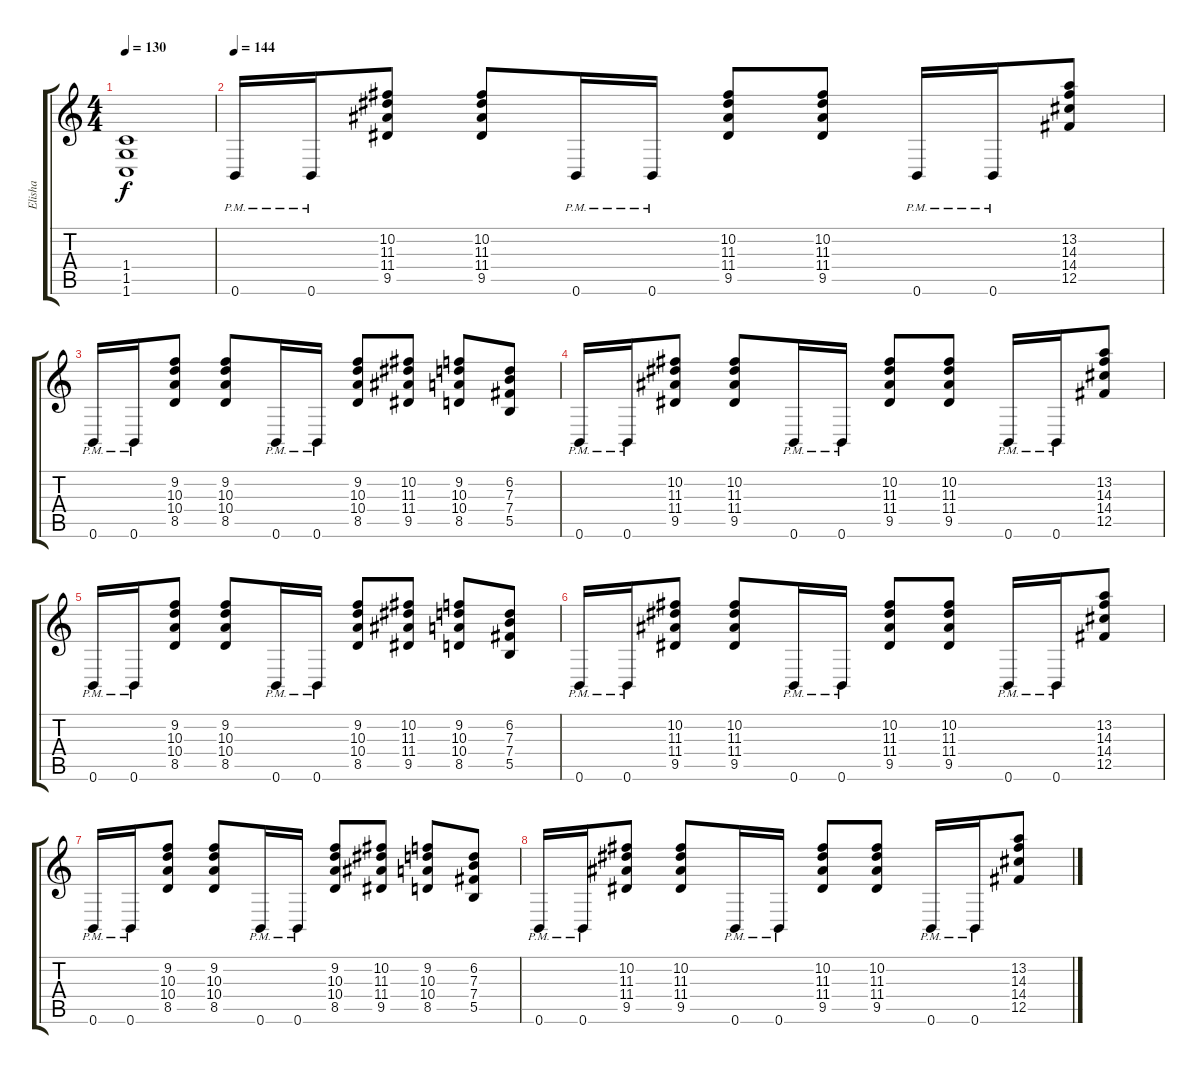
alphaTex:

\track ("Elisha" "Elisha") {instrument overdrivenguitar}
\staff {score tabs}
\tuning (Db4 Ab3 E3 B2 Gb2 B1) {hide}
\ts (4 4)
\tempo 130
\clef g2
\ks c
(1.4{t} 1.5{t} 1.6{t}).1{dy f} |
\tempo 144
0.6{pm}.16 0.6{pm}.16 (10.2 11.3 11.4 9.5).8 (10.2 11.3 11.4 9.5).8 0.6{pm}.16 0.6{pm}.16 (10.2 11.3 11.4 9.5).8 (10.2 11.3 11.4 9.5).8 0.6{pm}.16 0.6{pm}.16 (13.2 14.3 14.4 12.5).8 |
0.6{pm}.16 0.6{pm}.16 (9.2 10.3 10.4 8.5).8 (9.2 10.3 10.4 8.5).8 0.6{pm}.16 0.6{pm}.16 (9.2 10.3 10.4 8.5).8 (10.2 11.3 11.4 9.5).8 (9.2 10.3 10.4 8.5).8 (6.2 7.3 7.4 5.5).8 |
0.6{pm}.16 0.6{pm}.16 (10.2 11.3 11.4 9.5).8 (10.2 11.3 11.4 9.5).8 0.6{pm}.16 0.6{pm}.16 (10.2 11.3 11.4 9.5).8 (10.2 11.3 11.4 9.5).8 0.6{pm}.16 0.6{pm}.16 (13.2 14.3 14.4 12.5).8 |
0.6{pm}.16 0.6{pm}.16 (9.2 10.3 10.4 8.5).8 (9.2 10.3 10.4 8.5).8 0.6{pm}.16 0.6{pm}.16 (9.2 10.3 10.4 8.5).8 (10.2 11.3 11.4 9.5).8 (9.2 10.3 10.4 8.5).8 (6.2 7.3 7.4 5.5).8 |
0.6{pm}.16 0.6{pm}.16 (10.2 11.3 11.4 9.5).8 (10.2 11.3 11.4 9.5).8 0.6{pm}.16 0.6{pm}.16 (10.2 11.3 11.4 9.5).8 (10.2 11.3 11.4 9.5).8 0.6{pm}.16 0.6{pm}.16 (13.2 14.3 14.4 12.5).8 |
0.6{pm}.16 0.6{pm}.16 (9.2 10.3 10.4 8.5).8 (9.2 10.3 10.4 8.5).8 0.6{pm}.16 0.6{pm}.16 (9.2 10.3 10.4 8.5).8 (10.2 11.3 11.4 9.5).8 (9.2 10.3 10.4 8.5).8 (6.2 7.3 7.4 5.5).8 |
0.6{pm}.16 0.6{pm}.16 (10.2 11.3 11.4 9.5).8 (10.2 11.3 11.4 9.5).8 0.6{pm}.16 0.6{pm}.16 (10.2 11.3 11.4 9.5).8 (10.2 11.3 11.4 9.5).8 0.6{pm}.16 0.6{pm}.16 (13.2 14.3 14.4 12.5).8
